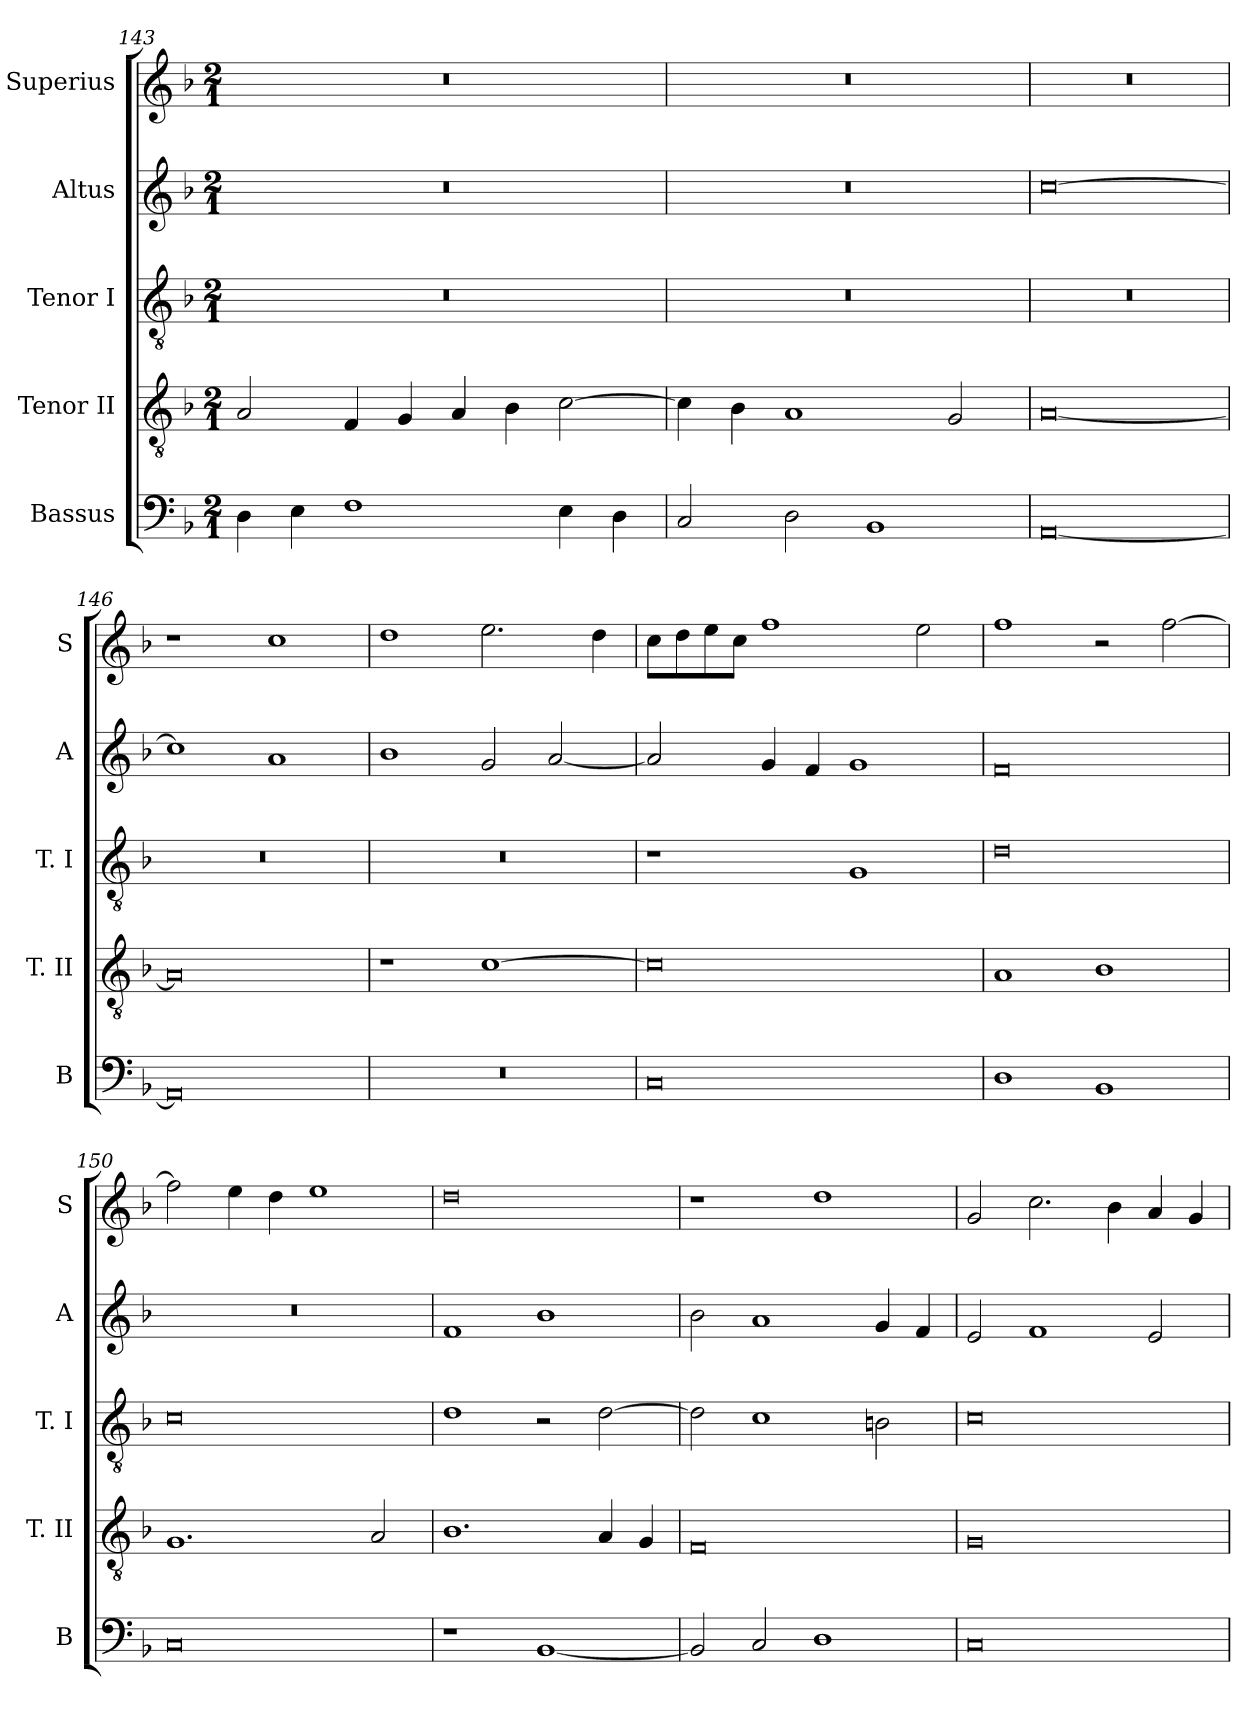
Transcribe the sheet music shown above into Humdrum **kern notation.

**kern	**kern	**kern	**kern	**kern
*part5	*part4	*part3	*part2	*part1
*staff5	*staff4	*staff3	*staff2	*staff1
*I"Bassus	*I"Tenor II	*I"Tenor I	*I"Altus	*I"Superius
*I'B	*I'T. II	*I'T. I	*I'A	*I'S
*clefF4	*clefGv2	*clefGv2	*clefG2	*clefG2
*k[b-]	*k[b-]	*k[b-]	*k[b-]	*k[b-]
*F:	*F:	*F:	*F:	*F:
*M2/1	*M2/1	*M2/1	*M2/1	*M2/1
=143	=143	=143	=143	=143
4D	2A	0r	0r	0r
4E	.	.	.	.
1F	4F	.	.	.
.	4G	.	.	.
.	4A	.	.	.
.	4B-	.	.	.
4E	[2c	.	.	.
4D	.	.	.	.
=144	=144	=144	=144	=144
2C	4c]	0r	0r	0r
.	4B-	.	.	.
2D	1A	.	.	.
1BB-	.	.	.	.
.	2G	.	.	.
=145	=145	=145	=145	=145
[0AA	[0A	0r	[0cc	0r
=146	=146	=146	=146	=146
0AA]	0A]	0r	1cc]	1r
.	.	.	1a	1cc
=147	=147	=147	=147	=147
0r	1r	0r	1b-	1dd
.	[1c	.	2g	2.ee
.	.	.	[2a	.
.	.	.	.	4dd
=148	=148	=148	=148	=148
0C	0c]	1r	2a]	8ccL
.	.	.	.	8dd
.	.	.	.	8ee
.	.	.	.	8ccJ
.	.	.	4g	1ff
.	.	.	4f	.
.	.	1G	1g	.
.	.	.	.	2ee
=149	=149	=149	=149	=149
1D	1A	0d	0f	1ff
1BB-	1B-	.	.	2r
.	.	.	.	[2ff
=150	=150	=150	=150	=150
0C	1.G	0c	0r	2ff]
.	.	.	.	4ee
.	.	.	.	4dd
.	.	.	.	1ee
.	2A	.	.	.
=151	=151	=151	=151	=151
1r	1.B-	1d	1f	0dd
[1BB-	.	2r	1b-	.
.	4A	[2d	.	.
.	4G	.	.	.
=152	=152	=152	=152	=152
2BB-]	0F	2d]	2b-	1r
2C	.	1c	1a	.
1D	.	.	.	1dd
.	.	2Bn	4g	.
.	.	.	4f	.
=153	=153	=153	=153	=153
0C	0G	0c	2e	2g
.	.	.	1f	2.cc
.	.	.	.	4b-
.	.	.	2e	4a
.	.	.	.	4g
=	=	=	=	=
*-	*-	*-	*-	*-
